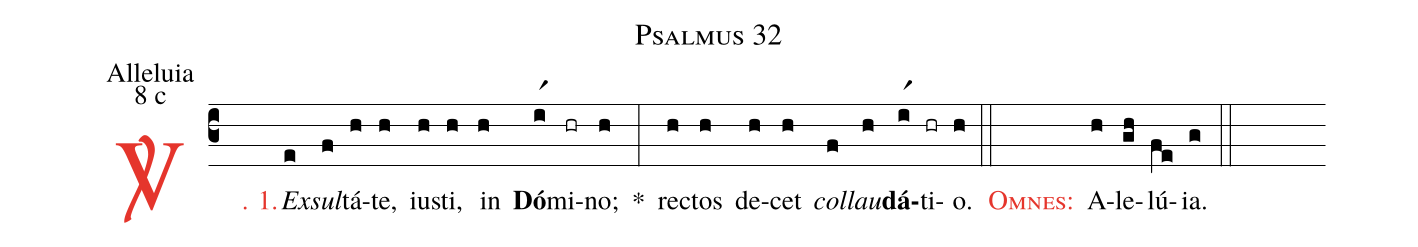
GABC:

name: Psalmus 32;
office-part: Alleluia;
mode: 8;
mode-differentia: c;
%%
(c3)

<c><sp>V/</sp>. 1.</c>() <i>Ex</i>(e)<i>sul</i>(f)tá(h)te,(h) iu(h)sti,(h) in(h) <b>Dó</b>(ir1)mi(hr)no;(h) *(:) rec(h)tos(h) de(h)cet(h) <i>col</i>(f)<i>lau</i>(h)<b>dá</b>(ir1)ti(hr)o.(h)

(::)

<nlba><c><sc>Omnes</sc>:</c>() A</nlba>(h)le(gh)lú(fe)ia.(g)

(::)
